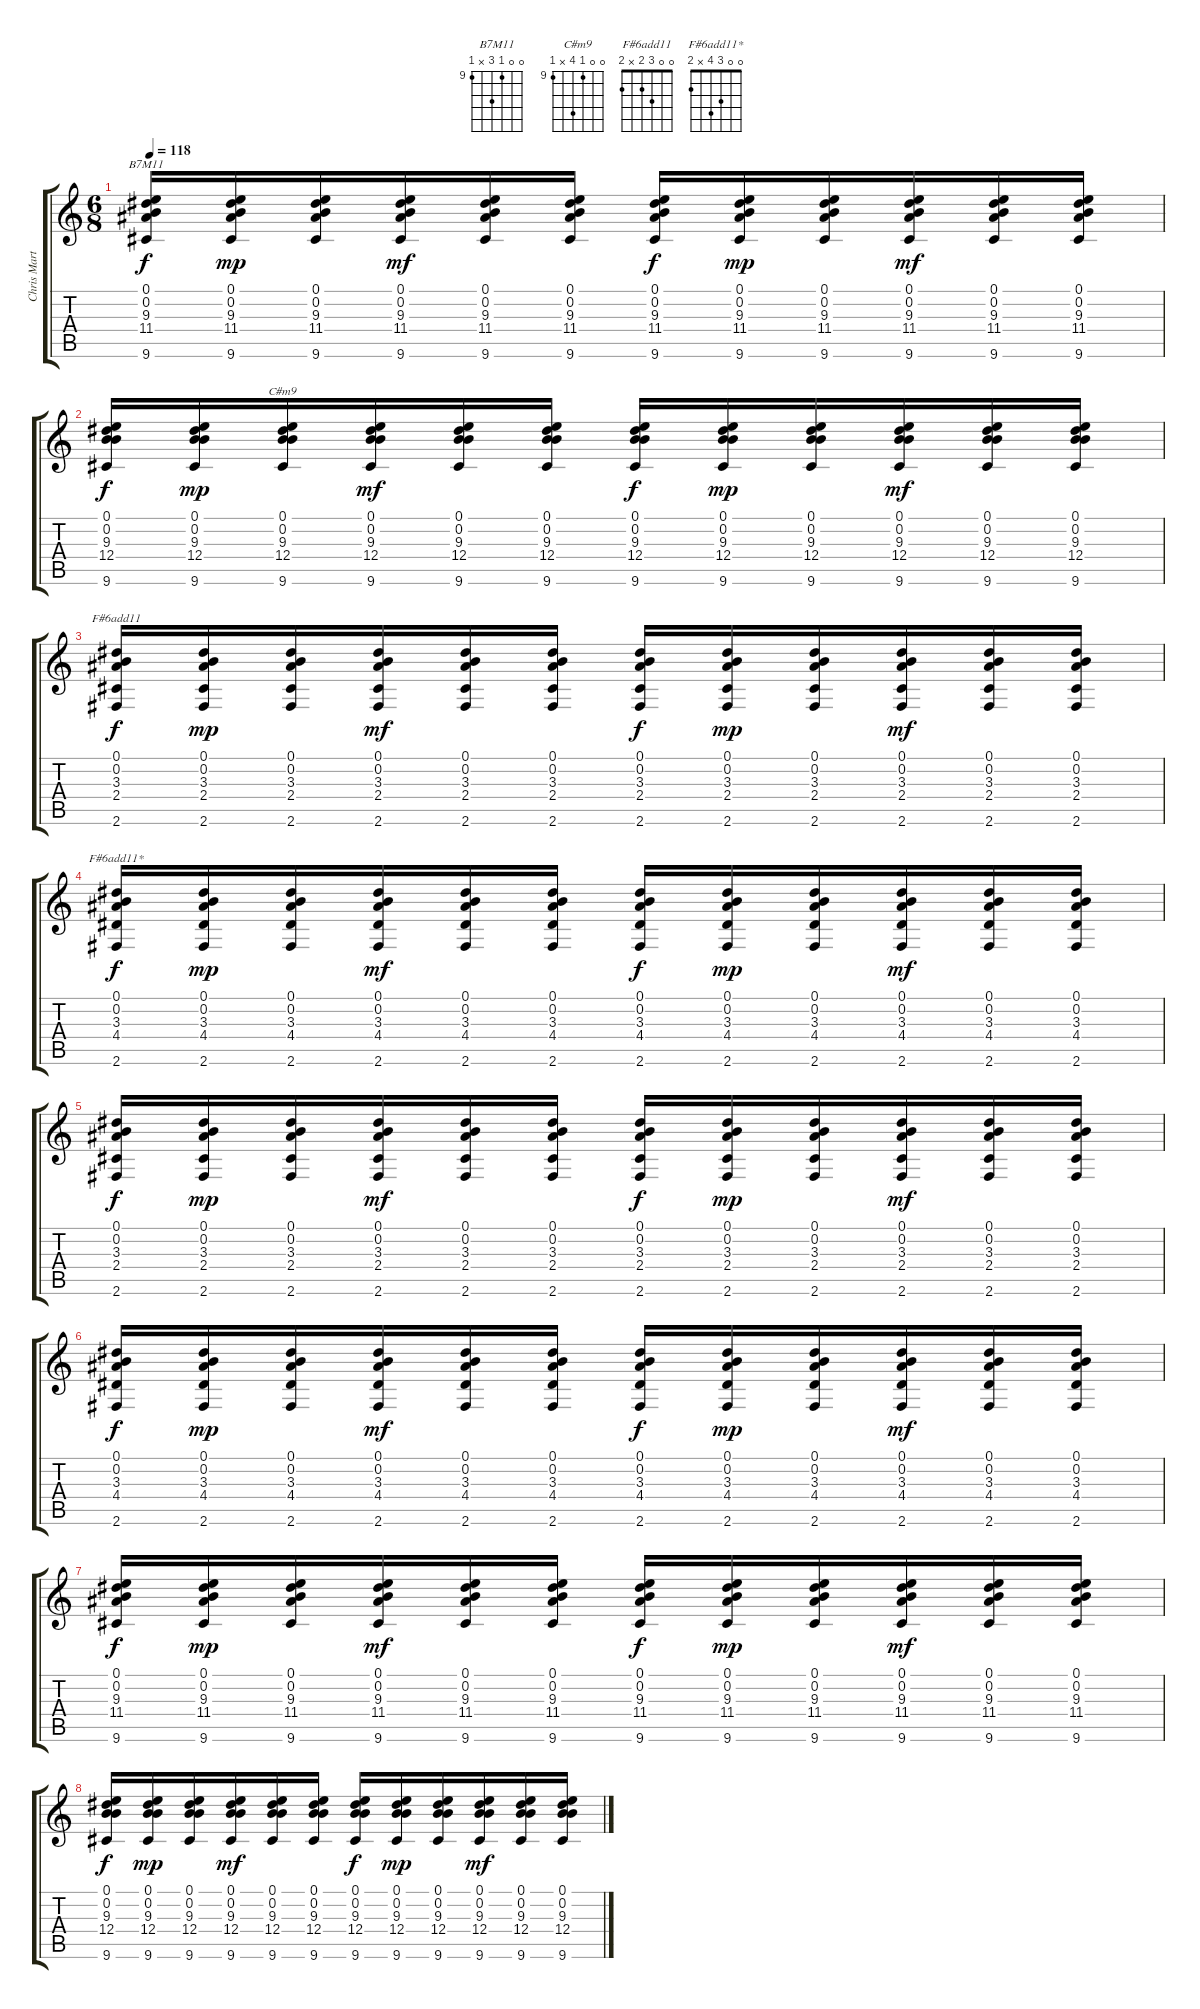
\track ("Chris Martin (violão folk)" "Chris Mart") {instrument acousticguitarsteel}
\staff {score tabs}
\tuning (Eb4 B3 G3 B2 A2 E2) {hide}
\chord ("B7M11" 0 0 9 11 x 9) {firstfret 9}
\chord ("C#m9" 0 0 9 12 x 9) {firstfret 9}
\chord ("F#6add11" 0 0 3 2 x 2)
\chord ("F#6add11*" 0 0 3 4 x 2)
\ts (6 8)
\tempo 118
\clef g2
\ks c
(0.1 0.2 9.3 11.4 9.6).16{ch "B7M11" dy f} (0.1 0.2 9.3 11.4 9.6).16{dy mp} (0.1 0.2 9.3 11.4 9.6).16 (0.1 0.2 9.3 11.4 9.6).16{dy mf} (0.1 0.2 9.3 11.4 9.6).16 (0.1 0.2 9.3 11.4 9.6).16 (0.1 0.2 9.3 11.4 9.6).16{dy f} (0.1 0.2 9.3 11.4 9.6).16{dy mp} (0.1 0.2 9.3 11.4 9.6).16 (0.1 0.2 9.3 11.4 9.6).16{dy mf} (0.1 0.2 9.3 11.4 9.6).16 (0.1 0.2 9.3 11.4 9.6).16 |
(0.1 0.2 9.3 12.4 9.6).16{dy f} (0.1 0.2 9.3 12.4 9.6).16{dy mp} (0.1 0.2 9.3 12.4 9.6).16{ch "C#m9"} (0.1 0.2 9.3 12.4 9.6).16{dy mf} (0.1 0.2 9.3 12.4 9.6).16 (0.1 0.2 9.3 12.4 9.6).16 (0.1 0.2 9.3 12.4 9.6).16{dy f} (0.1 0.2 9.3 12.4 9.6).16{dy mp} (0.1 0.2 9.3 12.4 9.6).16 (0.1 0.2 9.3 12.4 9.6).16{dy mf} (0.1 0.2 9.3 12.4 9.6).16 (0.1 0.2 9.3 12.4 9.6).16 |
(0.1 0.2 3.3 2.4 2.6).16{ch "F#6add11" dy f} (0.1 0.2 3.3 2.4 2.6).16{dy mp} (0.1 0.2 3.3 2.4 2.6).16 (0.1 0.2 3.3 2.4 2.6).16{dy mf} (0.1 0.2 3.3 2.4 2.6).16 (0.1 0.2 3.3 2.4 2.6).16 (0.1 0.2 3.3 2.4 2.6).16{dy f} (0.1 0.2 3.3 2.4 2.6).16{dy mp} (0.1 0.2 3.3 2.4 2.6).16 (0.1 0.2 3.3 2.4 2.6).16{dy mf} (0.1 0.2 3.3 2.4 2.6).16 (0.1 0.2 3.3 2.4 2.6).16 |
(0.1 0.2 3.3 4.4 2.6).16{ch "F#6add11*" dy f} (0.1 0.2 3.3 4.4 2.6).16{dy mp} (0.1 0.2 3.3 4.4 2.6).16 (0.1 0.2 3.3 4.4 2.6).16{dy mf} (0.1 0.2 3.3 4.4 2.6).16 (0.1 0.2 3.3 4.4 2.6).16 (0.1 0.2 3.3 4.4 2.6).16{dy f} (0.1 0.2 3.3 4.4 2.6).16{dy mp} (0.1 0.2 3.3 4.4 2.6).16 (0.1 0.2 3.3 4.4 2.6).16{dy mf} (0.1 0.2 3.3 4.4 2.6).16 (0.1 0.2 3.3 4.4 2.6).16 |
(0.1 0.2 3.3 2.4 2.6).16{dy f} (0.1 0.2 3.3 2.4 2.6).16{dy mp} (0.1 0.2 3.3 2.4 2.6).16 (0.1 0.2 3.3 2.4 2.6).16{dy mf} (0.1 0.2 3.3 2.4 2.6).16 (0.1 0.2 3.3 2.4 2.6).16 (0.1 0.2 3.3 2.4 2.6).16{dy f} (0.1 0.2 3.3 2.4 2.6).16{dy mp} (0.1 0.2 3.3 2.4 2.6).16 (0.1 0.2 3.3 2.4 2.6).16{dy mf} (0.1 0.2 3.3 2.4 2.6).16 (0.1 0.2 3.3 2.4 2.6).16 |
(0.1 0.2 3.3 4.4 2.6).16{dy f} (0.1 0.2 3.3 4.4 2.6).16{dy mp} (0.1 0.2 3.3 4.4 2.6).16 (0.1 0.2 3.3 4.4 2.6).16{dy mf} (0.1 0.2 3.3 4.4 2.6).16 (0.1 0.2 3.3 4.4 2.6).16 (0.1 0.2 3.3 4.4 2.6).16{dy f} (0.1 0.2 3.3 4.4 2.6).16{dy mp} (0.1 0.2 3.3 4.4 2.6).16 (0.1 0.2 3.3 4.4 2.6).16{dy mf} (0.1 0.2 3.3 4.4 2.6).16 (0.1 0.2 3.3 4.4 2.6).16 |
(0.1 0.2 9.3 11.4 9.6).16{dy f} (0.1 0.2 9.3 11.4 9.6).16{dy mp} (0.1 0.2 9.3 11.4 9.6).16 (0.1 0.2 9.3 11.4 9.6).16{dy mf} (0.1 0.2 9.3 11.4 9.6).16 (0.1 0.2 9.3 11.4 9.6).16 (0.1 0.2 9.3 11.4 9.6).16{dy f} (0.1 0.2 9.3 11.4 9.6).16{dy mp} (0.1 0.2 9.3 11.4 9.6).16 (0.1 0.2 9.3 11.4 9.6).16{dy mf} (0.1 0.2 9.3 11.4 9.6).16 (0.1 0.2 9.3 11.4 9.6).16 |
(0.1 0.2 9.3 12.4 9.6).16{dy f} (0.1 0.2 9.3 12.4 9.6).16{dy mp} (0.1 0.2 9.3 12.4 9.6).16 (0.1 0.2 9.3 12.4 9.6).16{dy mf} (0.1 0.2 9.3 12.4 9.6).16 (0.1 0.2 9.3 12.4 9.6).16 (0.1 0.2 9.3 12.4 9.6).16{dy f} (0.1 0.2 9.3 12.4 9.6).16{dy mp} (0.1 0.2 9.3 12.4 9.6).16 (0.1 0.2 9.3 12.4 9.6).16{dy mf} (0.1 0.2 9.3 12.4 9.6).16 (0.1 0.2 9.3 12.4 9.6).16
